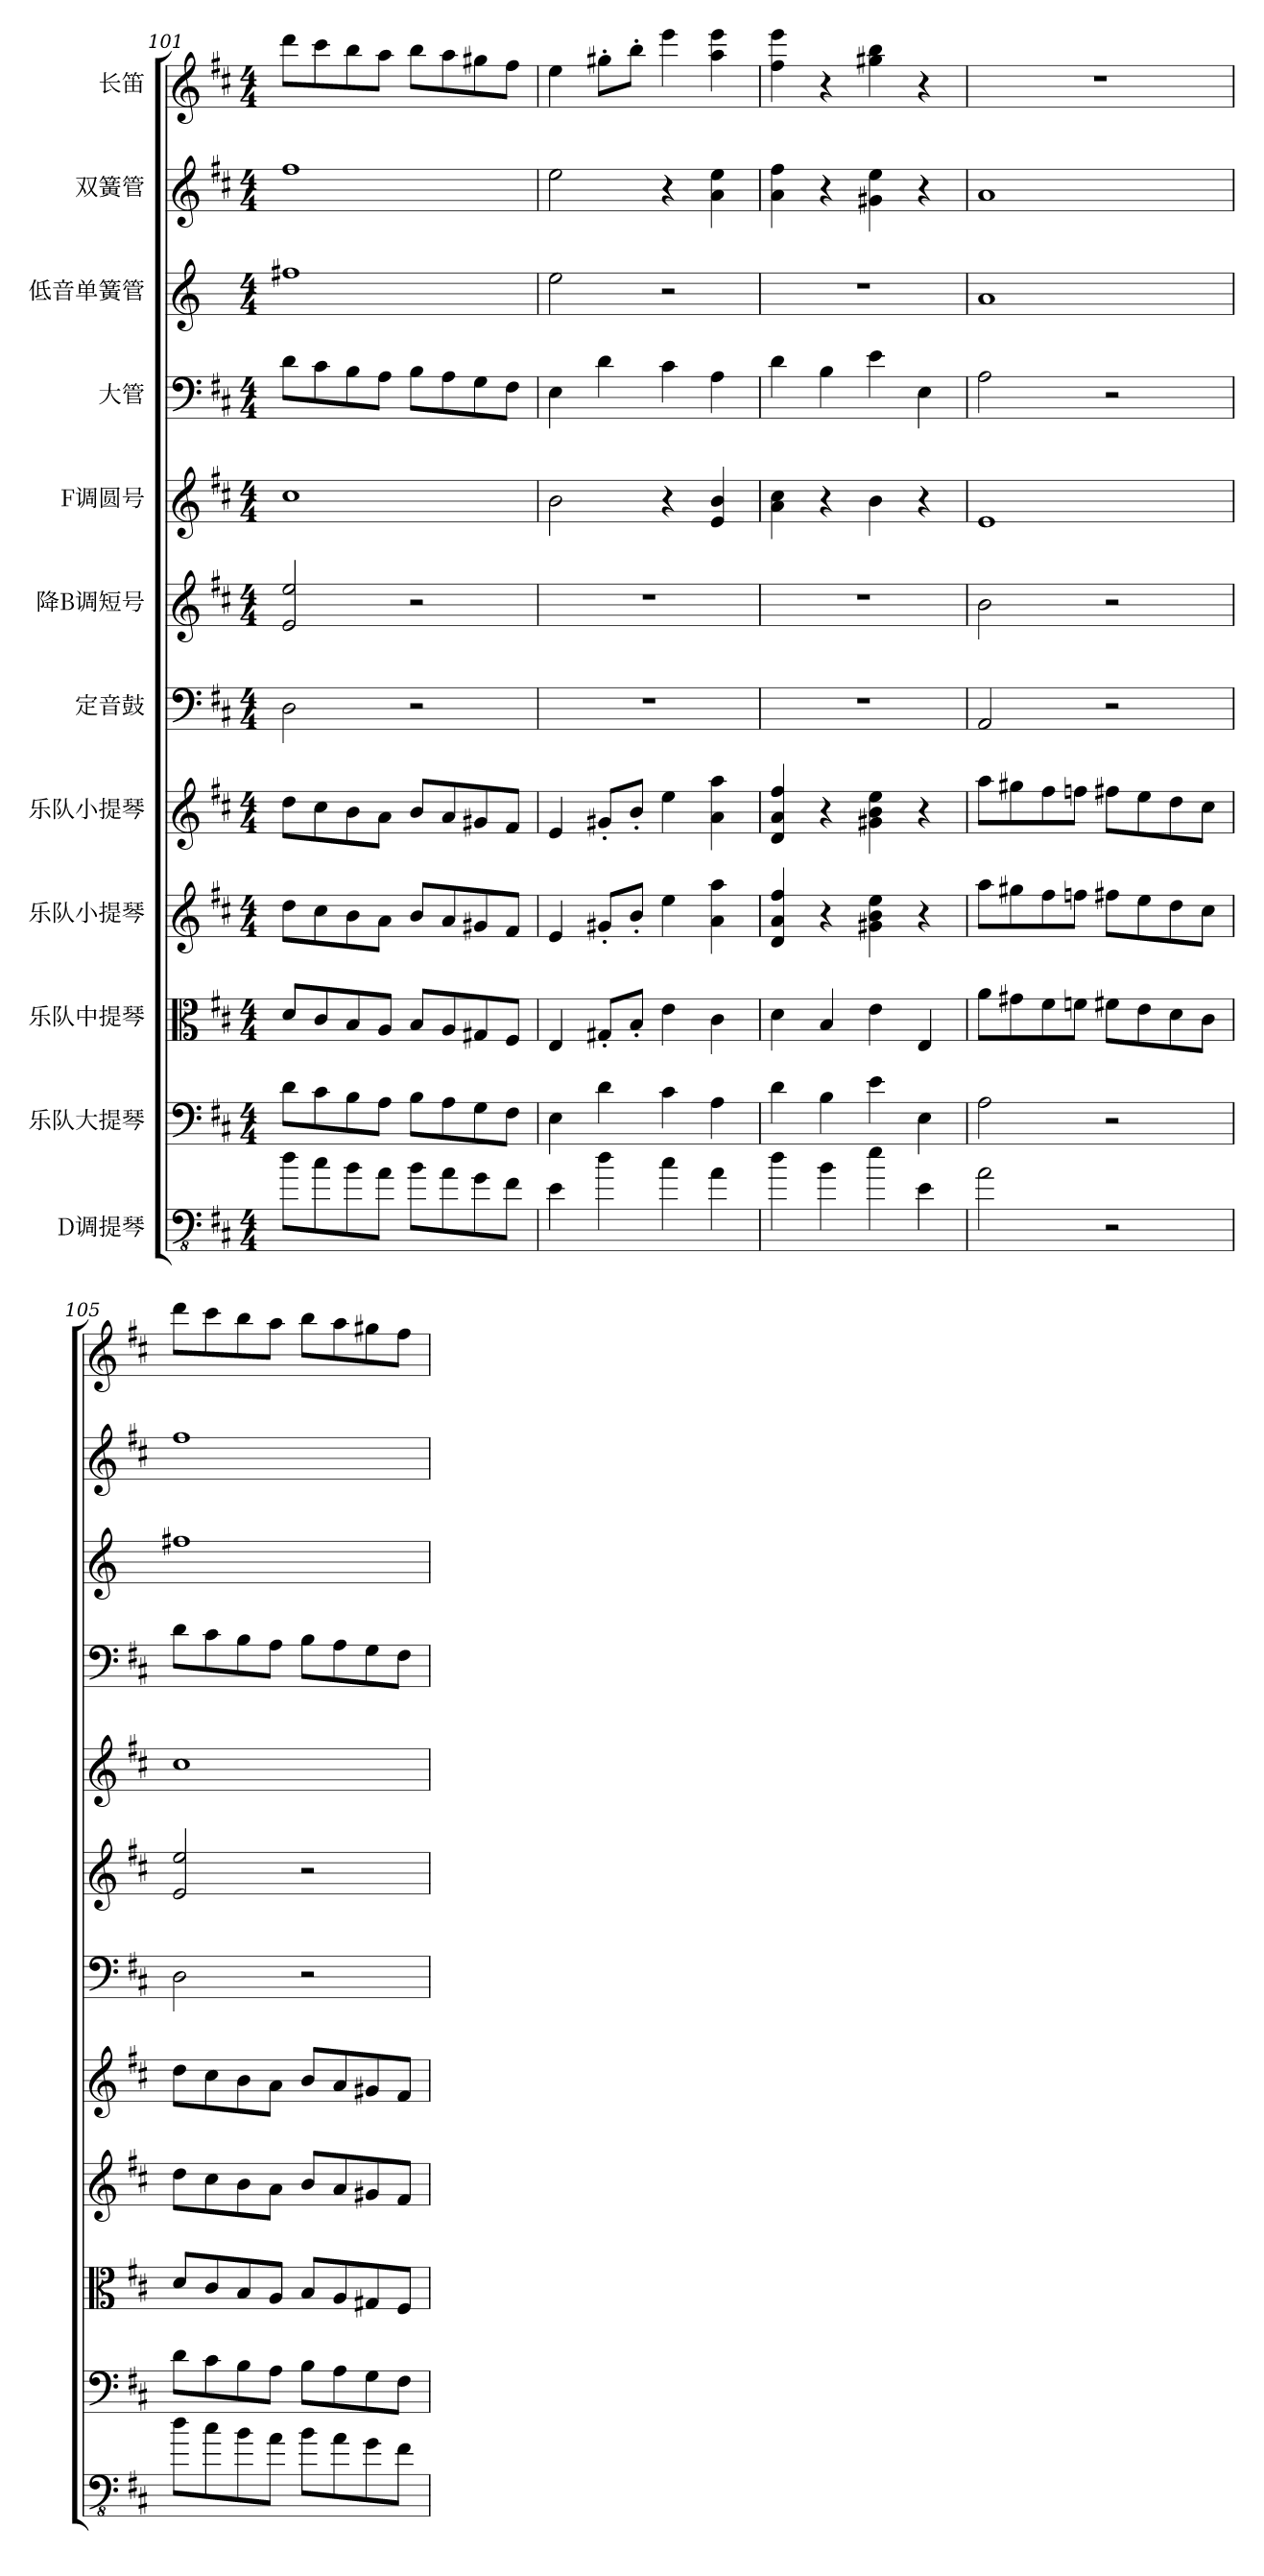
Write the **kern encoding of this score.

**kern	**kern	**kern	**kern	**kern	**kern	**kern	**kern	**kern	**kern	**kern	**kern
*part12	*part11	*part10	*part9	*part8	*part7	*part6	*part5	*part4	*part3	*part2	*part1
*staff12	*staff11	*staff10	*staff9	*staff8	*staff7	*staff6	*staff5	*staff4	*staff3	*staff2	*staff1
*I"D调提琴	*I"乐队大提琴	*I"乐队中提琴	*I"乐队小提琴	*I"乐队小提琴	*I"定音鼓	*I"降B调短号	*I"F调圆号	*I"大管	*I"低音单簧管	*I"双簧管	*I"长笛
!!LO:PB:g=z
*clefFv4	*clefF4	*clefC3	*clefG2	*clefG2	*clefF4	*clefG2	*clefG2	*clefF4	*clefG2	*clefG2	*clefG2
*ITrd7c12	*	*	*	*	*	*ITrd1c2	*ITrd4c7	*	*ITrd8c14	*	*
*k[f#c#]	*k[f#c#]	*k[f#c#]	*k[f#c#]	*k[f#c#]	*k[f#c#]	*k[]	*k[f#]	*k[f#c#]	*k[]	*k[f#c#]	*k[f#c#]
*M4/4	*M4/4	*M4/4	*M4/4	*M4/4	*M4/4	*M4/4	*M4/4	*M4/4	*M4/4	*M4/4	*M4/4
=101	=101	=101	=101	=101	=101	=101	=101	=101	=101	=101	=101
8D\L	8d\L	8d/L	8dd\L	8dd\L	2D\	2d/ 2dd/	1f#	8d\L	1f#X	1ff#	8ddd\L
8C#\	8c#\	8c#/	8cc#\	8cc#\	.	.	.	8c#\	.	.	8ccc#\
8BB\	8B\	8B/	8b\	8b\	.	.	.	8B\	.	.	8bb\
8AA\J	8A\J	8A/J	8a\J	8a\J	.	.	.	8A\J	.	.	8aa\J
8BB\L	8B\L	8B/L	8b/L	8b/L	2r	2r	.	8B\L	.	.	8bb\L
8AA\	8A\	8A/	8a/	8a/	.	.	.	8A\	.	.	8aa\
8GG\	8G\	8G#X/	8g#X/	8g#X/	.	.	.	8G\	.	.	8gg#X\
8FF#\J	8F#\J	8F#/J	8f#/J	8f#/J	.	.	.	8F#\J	.	.	8ff#\J
=102	=102	=102	=102	=102	=102	=102	=102	=102	=102	=102	=102
4EE\	4E\	4E/	4e/	4e/	1r	1r	2e\	4E\	2e\	2ee\	4ee\
4D\	4d\	8G#X'/L	8g#X'/L	8g#X'/L	.	.	.	4d\	.	.	8gg#X'\L
.	.	8B'/J	8b'/J	8b'/J	.	.	.	.	.	.	8bb'\J
4C#\	4c#\	4e\	4ee\	4ee\	.	.	4r	4c#\	2r	4r	4eee\
4AA\	4A\	4c#\	4a\ 4aa\	4a\ 4aa\	.	.	4A/ 4e/	4A\	.	4a\ 4ee\	4aa\ 4eee\
=103	=103	=103	=103	=103	=103	=103	=103	=103	=103	=103	=103
*	*	*	*	*	*	*	*	*	*	*	*MM252
4D\	4d\	4d\	4d/ 4a/ 4ff#/	4d/ 4a/ 4ff#/	1r	1r	4d\ 4f#\	4d\	1r	4a\ 4ff#\	4ff#\ 4eee\
4BB\	4B\	4B/	4r	4r	.	.	4r	4B\	.	4r	4r
4E\	4e\	4e\	4g#X\ 4b\ 4ee\	4g#X\ 4b\ 4ee\	.	.	4e\	4e\	.	4g#X\ 4ee\	4gg#X\ 4bb\
4EE\	4E\	4E/	4r	4r	.	.	4r	4E\	.	4r	4r
=104	=104	=104	=104	=104	=104	=104	=104	=104	=104	=104	=104
*	*	*	*	*	*	*	*	*	*	*	*MM272
2AA\	2A\	8a\L	8aa\L	8aa\L	2AA/	2a\	1A	2A\	1A	1a	1r
.	.	8g#X\	8gg#X\	8gg#X\	.	.	.	.	.	.	.
.	.	8f#\	8ff#\	8ff#\	.	.	.	.	.	.	.
.	.	8fn\J	8ffn\J	8ffn\J	.	.	.	.	.	.	.
2r	2r	8f#X\L	8ff#X\L	8ff#X\L	2r	2r	.	2r	.	.	.
.	.	8e\	8ee\	8ee\	.	.	.	.	.	.	.
.	.	8d\	8dd\	8dd\	.	.	.	.	.	.	.
.	.	8c#\J	8cc#\J	8cc#\J	.	.	.	.	.	.	.
!!LO:PB:g=z
=105	=105	=105	=105	=105	=105	=105	=105	=105	=105	=105	=105
8D\L	8d\L	8d/L	8dd\L	8dd\L	2D\	2d/ 2dd/	1f#	8d\L	1f#X	1ff#	8ddd\L
8C#\	8c#\	8c#/	8cc#\	8cc#\	.	.	.	8c#\	.	.	8ccc#\
8BB\	8B\	8B/	8b\	8b\	.	.	.	8B\	.	.	8bb\
8AA\J	8A\J	8A/J	8a\J	8a\J	.	.	.	8A\J	.	.	8aa\J
8BB\L	8B\L	8B/L	8b/L	8b/L	2r	2r	.	8B\L	.	.	8bb\L
8AA\	8A\	8A/	8a/	8a/	.	.	.	8A\	.	.	8aa\
8GG\	8G\	8G#X/	8g#X/	8g#X/	.	.	.	8G\	.	.	8gg#X\
8FF#\J	8F#\J	8F#/J	8f#/J	8f#/J	.	.	.	8F#\J	.	.	8ff#\J
=	=	=	=	=	=	=	=	=	=	=	=
*-	*-	*-	*-	*-	*-	*-	*-	*-	*-	*-	*-
